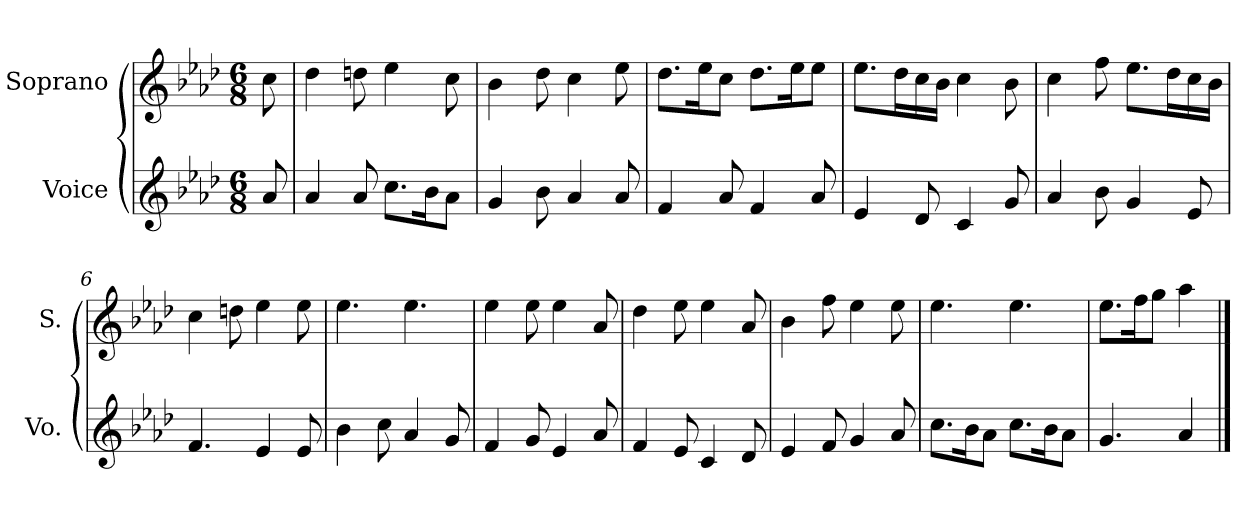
**kern	**kern
*part2	*part1
*staff2	*staff1
*I"Voice	*I"Soprano
*I'Vo.	*I'S.
*clefG2	*clefG2
*k[b-e-a-d-]	*k[b-e-a-d-]
*M6/8	*M6/8
=	=
8a-/	8cc\
=1	=1
4a-/	4dd-\
8a-/	8ddn\
8.cc\L	4ee-\
16b-\K	.
8a-\J	8cc\
=2	=2
4g/	4b-\
8b-\	8dd-\
4a-/	4cc\
8a-/	8ee-\
=3	=3
4f/	8.dd-\L
.	16ee-\K
8a-/	8cc\J
4f/	8.dd-\L
.	16ee-\K
8a-/	8ee-\J
=4	=4
4e-/	8.ee-\L
.	16dd-\L
8d-/	16cc\
.	16b-\JJ
4c/	4cc\
8g/	8b-\
=5	=5
4a-/	4cc\
8b-\	8ff\
4g/	8.ee-\L
.	16dd-\L
8e-/	16cc\
.	16b-\JJ
!!LO:LB:g=z
=6	=6
4.f/	4cc\
.	8ddn\
4e-/	4ee-\
8e-/	8ee-\
=7	=7
4b-\	4.ee-\
8cc\	.
4a-/	4.ee-\
8g/	.
=8	=8
4f/	4ee-\
8g/	8ee-\
4e-/	4ee-\
8a-/	8a-/
=9	=9
4f/	4dd-\
8e-/	8ee-\
4c/	4ee-\
8d-/	8a-/
=10	=10
4e-/	4b-\
8f/	8ff\
4g/	4ee-\
8a-/	8ee-\
=11	=11
8.cc\L	4.ee-\
16b-\K	.
8a-\J	.
8.cc\L	4.ee-\
16b-\K	.
8a-\J	.
=12	=12
4.g/	8.ee-\L
.	16ff\K
.	8gg\J
4a-/	4aa-\
==	==
*-	*-
